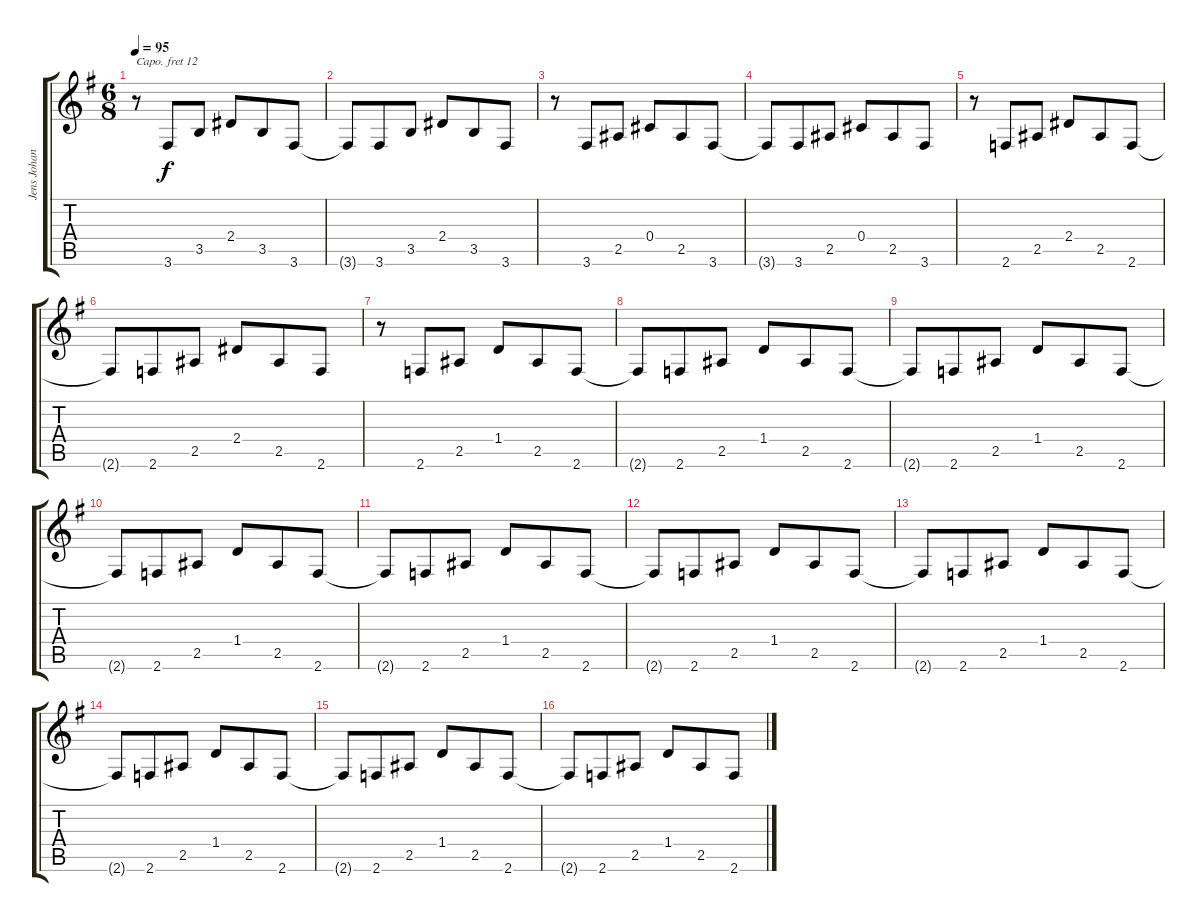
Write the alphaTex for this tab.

\track ("Jens Johansson (Arpeggio)" "Jens Johan") {instrument pad1newage}
\staff {score tabs}
\capo 12
\tuning (Eb4 Bb3 Gb3 Db3 Ab2 Eb2) {hide}
\ts (6 8)
\tempo 95
\clef g2
\ks g
r.8{dy f} 3.6.8 3.5.8 2.4.8 3.5.8 3.6.8 |
3.6{t}.8 3.6.8 3.5.8 2.4.8 3.5.8 3.6.8 |
r.8 3.6.8 2.5.8 0.4.8 2.5.8 3.6.8 |
3.6{t}.8 3.6.8 2.5.8 0.4.8 2.5.8 3.6.8 |
r.8 2.6.8 2.5.8 2.4.8 2.5.8 2.6.8 |
2.6{t}.8 2.6.8 2.5.8 2.4.8 2.5.8 2.6.8 |
r.8 2.6.8 2.5.8 1.4.8 2.5.8 2.6.8 |
2.6{t}.8 2.6.8 2.5.8 1.4.8 2.5.8 2.6.8 |
2.6{t}.8 2.6.8 2.5.8 1.4.8 2.5.8 2.6.8 |
2.6{t}.8 2.6.8 2.5.8 1.4.8 2.5.8 2.6.8 |
2.6{t}.8 2.6.8 2.5.8 1.4.8 2.5.8 2.6.8 |
2.6{t}.8 2.6.8 2.5.8 1.4.8 2.5.8 2.6.8 |
2.6{t}.8 2.6.8 2.5.8 1.4.8 2.5.8 2.6.8 |
2.6{t}.8 2.6.8 2.5.8 1.4.8 2.5.8 2.6.8 |
2.6{t}.8 2.6.8 2.5.8 1.4.8 2.5.8 2.6.8 |
2.6{t}.8 2.6.8 2.5.8 1.4.8 2.5.8 2.6.8
